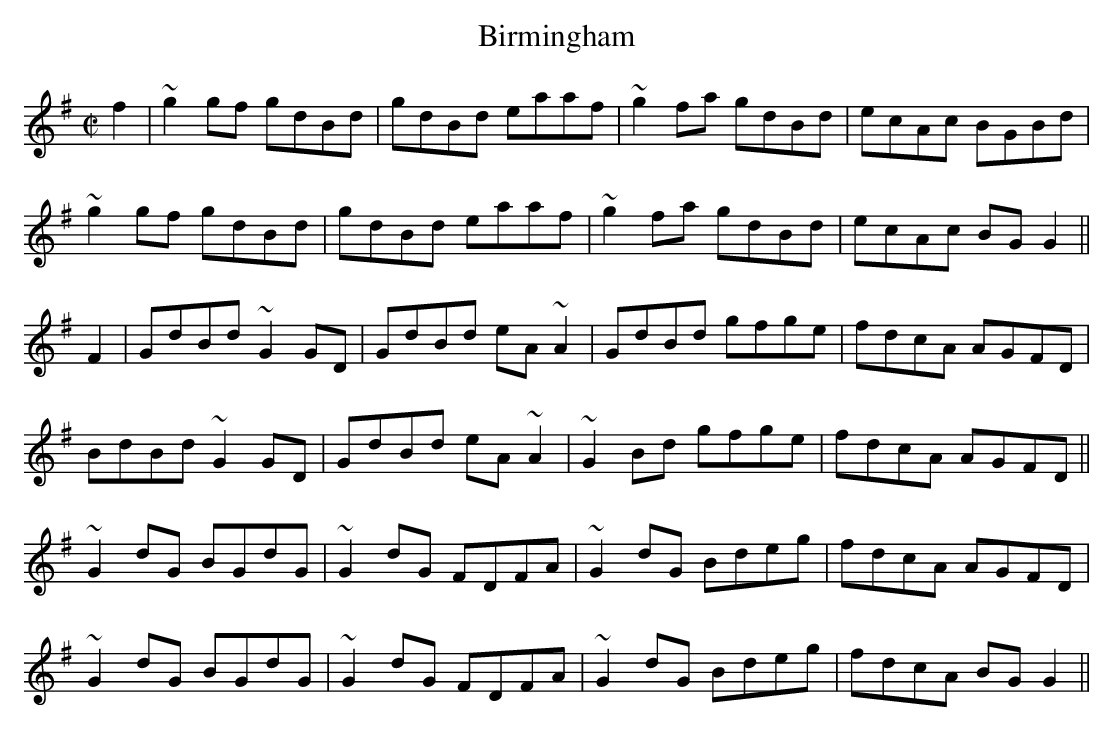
X:1
T:Birmingham
E:9
M:C|
K:G
f2|~g2gf gdBd|gdBd eaaf|~g2fa gdBd|ecAc BGBd|
~g2 gf gdBd|gdBd eaaf|~g2 fa gdBd|ecAc BG G2||
F2|GdBd ~G2GD|GdBd eA~A2|GdBd gfge|fdcA AGFD|
BdBd ~G2 GD|GdBd eA~A2|~G2 Bd gfge|fdcA AGFD||
~G2 dG BGdG|~G2dG FDFA|~G2dG Bdeg|fdcA AGFD|
~G2 dG BGdG|~G2dG FDFA|~G2 dG Bdeg|fdcA BG G2||**
